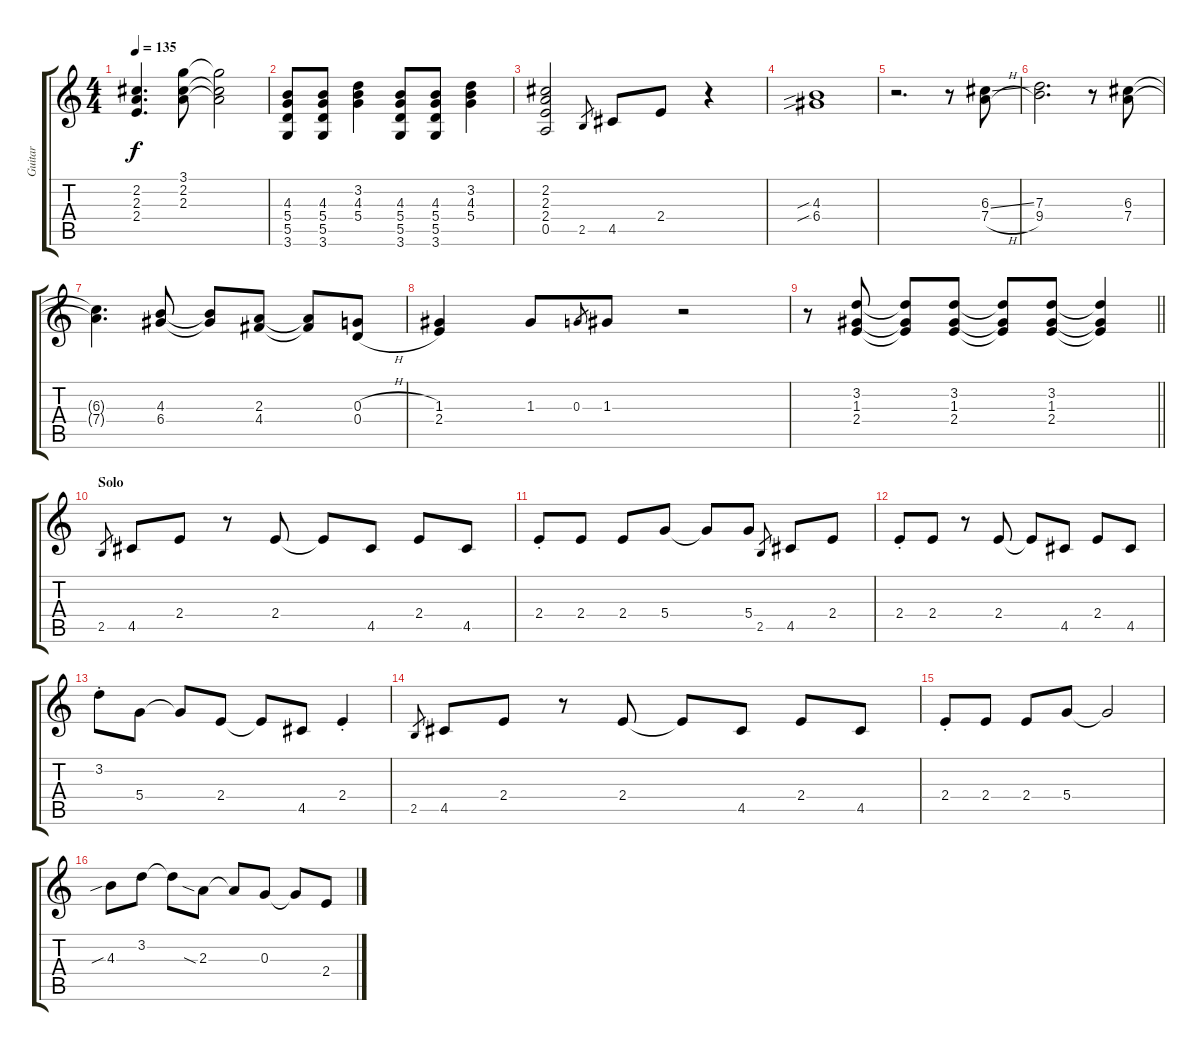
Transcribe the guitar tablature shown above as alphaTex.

\track ("Guitar" "Guitar") {instrument acousticguitarsteel}
\staff {score tabs}
\tuning (E4 B3 G3 D3 A2 E2) {hide}
\ts (4 4)
\tempo 135
\clef g2
\ks c
(2.2 2.3 2.4).4{d dy f} (3.1 2.2 2.3).8 (3.1{t} 2.2{t} 2.3{t}).2 |
(4.3 5.4 5.5 3.6).8 (4.3 5.4 5.5 3.6).8 (3.2 4.3 5.4).4 (4.3 5.4 5.5 3.6).8 (4.3 5.4 5.5 3.6).8 (3.2 4.3 5.4).4 |
(2.2 2.3 2.4 0.5).2 2.5.8{gr} 4.5.8 2.4.8 r.4 |
(4.3{sib} 6.4{sib}).1 |
r.2{d} r.8 (6.3{ss} 7.4{h}).8 |
(7.3 9.4).2{d} r.8 (6.3 7.4).8 |
(6.3{t} 7.4{t}).4{d} (4.3 6.4).8 (4.3{t} 6.4{t}).8 (2.3 4.4).8 (2.3{t} 4.4{t}).8 (0.3{h} 0.4{h}).8 |
(1.3 2.4).4 1.3.8 0.3.8{gr} 1.3.8 r.2 |
\barLineRight lightlight
r.8 (3.2 1.3 2.4).8 (3.2{t} 1.3{t} 2.4{t}).8 (3.2 1.3 2.4).8 (3.2{t} 1.3{t} 2.4{t}).8 (3.2 1.3 2.4).8 (3.2{t} 1.3{t} 2.4{t}).4 |
\section ("" "Solo")
2.5.8{gr} 4.5.8 2.4.8 r.8 2.4.8 2.4{t}.8 4.5.8 2.4.8 4.5.8 |
2.4{st}.8 2.4.8 2.4.8 5.4.8 5.4{t}.8 5.4.8 2.5.8{gr} 4.5.8 2.4.8 |
2.4{st}.8 2.4.8 r.8 2.4.8 2.4{t}.8 4.5.8 2.4.8 4.5.8 |
3.2{st}.8 5.4.8 5.4{t}.8 2.4.8 2.4{t}.8 4.5.8 2.4{st}.4 |
2.5.8{gr} 4.5.8 2.4.8 r.8 2.4.8 2.4{t}.8 4.5.8 2.4.8 4.5.8 |
2.4{st}.8 2.4.8 2.4.8 5.4.8 5.4{t}.2 |
4.3{sib}.8 3.2.8 3.2{t}.8 2.3{sia}.8 2.3{t}.8 0.3.8 0.3{t}.8 2.4.8
